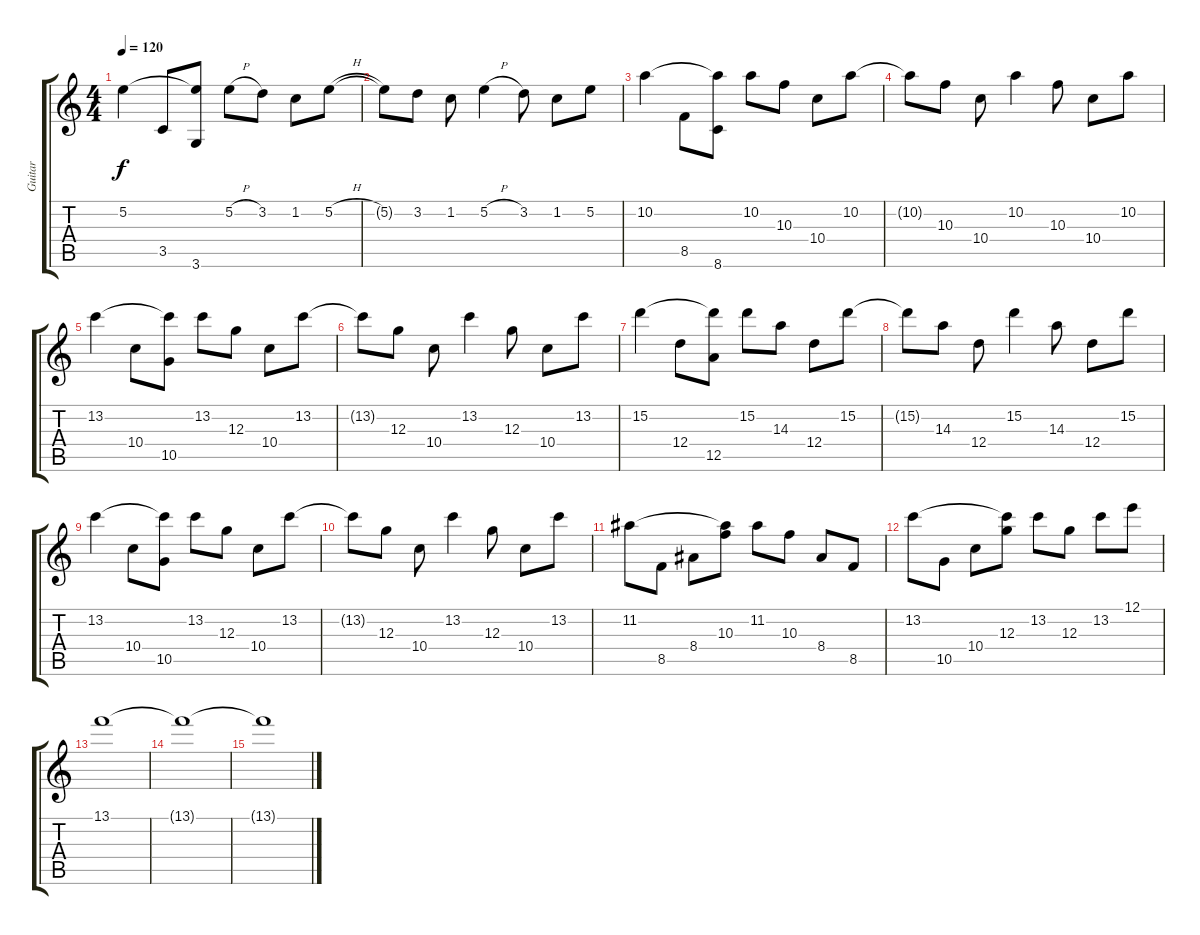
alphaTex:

\track ("Guitar" "Guitar") {instrument acousticguitarsteel}
\staff {score tabs}
\tuning (E4 B3 G3 D3 A2 E2) {hide}
\ts (4 4)
\tempo 120
\clef g2
\ks c
5.2.4{dy f} 3.5.8 (5.2{t} 3.6).8 5.2{h}.8 3.2.8 1.2.8 5.2{h}.8 |
5.2{t}.8 3.2.8 1.2.8 5.2{h}.4 3.2.8 1.2.8 5.2.8 |
10.2.4 8.5.8 (10.2{t} 8.6).8 10.2.8 10.3.8 10.4.8 10.2.8 |
10.2{t}.8 10.3.8 10.4.8 10.2.4 10.3.8 10.4.8 10.2.8 |
13.2.4 10.4.8 (13.2{t} 10.5).8 13.2.8 12.3.8 10.4.8 13.2.8 |
13.2{t}.8 12.3.8 10.4.8 13.2.4 12.3.8 10.4.8 13.2.8 |
15.2.4 12.4.8 (15.2{t} 12.5).8 15.2.8 14.3.8 12.4.8 15.2.8 |
15.2{t}.8 14.3.8 12.4.8 15.2.4 14.3.8 12.4.8 15.2.8 |
13.2.4 10.4.8 (13.2{t} 10.5).8 13.2.8 12.3.8 10.4.8 13.2.8 |
13.2{t}.8 12.3.8 10.4.8 13.2.4 12.3.8 10.4.8 13.2.8 |
11.2.8 8.5.8 8.4.8 (11.2{t} 10.3).8 11.2.8 10.3.8 8.4.8 8.5.8 |
13.2.8 10.5.8 10.4.8 (13.2{t} 12.3).8 13.2.8 12.3.8 13.2.8 12.1.8 |
13.1.1 |
13.1{t}.1 |
13.1{t}.1
